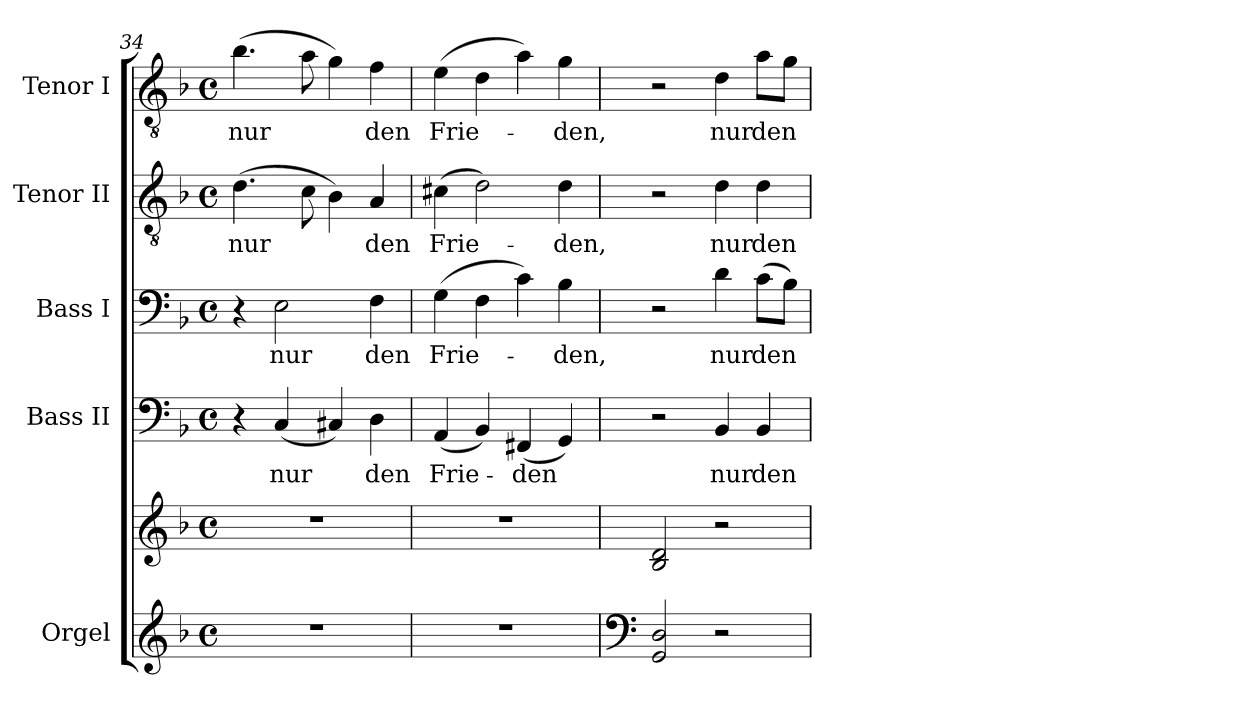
**kern	**kern	**kern	**text	**kern	**text	**kern	**text	**kern	**text
*part5	*part5	*part4	*part4	*part3	*part3	*part2	*part2	*part1	*part1
*staff6	*staff5	*staff4	*staff4	*staff3	*staff3	*staff2	*staff2	*staff1	*staff1
*I"Orgel	*	*I"Bass II	*	*I"Bass I	*	*I"Tenor II	*	*I"Tenor I	*
*I'Org.	*	*I'B.	*	*I'B.	*	*I'T.	*	*I'T.	*
*clefG2	*clefG2	*clefF4	*	*clefF4	*	*clefGv2	*	*clefGv2	*
*	*	*	*	*	*	*ITrd7c12	*	*ITrd7c12	*
*k[b-]	*k[b-]	*k[b-]	*	*k[b-]	*	*k[b-]	*	*k[b-]	*
*F:	*F:	*F:	*	*F:	*	*F:	*	*F:	*
*M4/4	*M4/4	*M4/4	*	*M4/4	*	*M4/4	*	*M4/4	*
*met(c)	*met(c)	*met(c)	*	*met(c)	*	*met(c)	*	*met(c)	*
=34	=34	=34	=34	=34	=34	=34	=34	=34	=34
!	!	!	!	!	!	!	!LO:LY:b:color=#000000	!	!
!	!	!	!	!	!	!	!	!	!LO:LY:b:color=#000000
1r	1r	4r	.	4r	.	(4.Di\	nur	(4.B-i\	nur
!	!	!	!LO:LY:b:color=#000000	!	!	!	!	!	!
!	!	!	!	!	!LO:LY:b:color=#000000	!	!	!	!
.	.	(4Ci/	nur	2Ei\	nur	.	.	.	.
.	.	.	.	.	.	8Ci\	.	8Ai\	.
.	.	4C#Xi/)	.	.	.	4BB-i\)	.	4Gi\)	.
!	!	!	!LO:LY:b:color=#000000	!	!	!	!	!	!
!	!	!	!	!	!LO:LY:b:color=#000000	!	!	!	!
!	!	!	!	!	!	!	!LO:LY:b:color=#000000	!	!
!	!	!	!	!	!	!	!	!	!LO:LY:b:color=#000000
.	.	4Di\	den	4Fi\	den	4AAi/	den	4Fi\	den
=35	=35	=35	=35	=35	=35	=35	=35	=35	=35
!	!	!	!LO:LY:b:color=#000000	!	!	!	!	!	!
!	!	!	!	!	!LO:LY:b:color=#000000	!	!	!	!
!	!	!	!	!	!	!	!LO:LY:b:color=#000000	!	!
!	!	!	!	!	!	!	!	!	!LO:LY:b:color=#000000
1r	1r	(4AAi/	Frie-	(4Gi\	Frie-	(4C#Xi\	Frie-	(4Ei\	Frie-
.	.	4BB-i/)	.	4Fi\	.	2Di\)	.	4Di\	.
!	!	!	!LO:LY:b:color=#000000	!	!	!	!	!	!
.	.	(4FF#Xi/	-den	4ci\)	.	.	.	4Ai\)	.
!	!	!	!	!	!LO:LY:b:color=#000000	!	!	!	!
!	!	!	!	!	!	!	!LO:LY:b:color=#000000	!	!
!	!	!	!	!	!	!	!	!	!LO:LY:b:color=#000000
.	.	4GGi/)	.	4B-i\	-den,	4Di\	-den,	4Gi\	-den,
=36	=36	=36	=36	=36	=36	=36	=36	=36	=36
*clefF4	*	*	*	*	*	*	*	*	*
2GGi/ 2Di	2B-i/ 2di	2r	.	2r	.	2r	.	2r	.
!	!	!	!LO:LY:b:color=#000000	!	!	!	!	!	!
!	!	!	!	!	!LO:LY:b:color=#000000	!	!	!	!
!	!	!	!	!	!	!	!LO:LY:b:color=#000000	!	!
!	!	!	!	!	!	!	!	!	!LO:LY:b:color=#000000
2r	2r	4BB-i/	nur	4di\	nur	4Di\	nur	4Di\	nur
!	!	!	!LO:LY:b:color=#000000	!	!	!	!	!	!
!	!	!	!	!	!LO:LY:b:color=#000000	!	!	!	!
!	!	!	!	!	!	!	!LO:LY:b:color=#000000	!	!
!	!	!	!	!	!	!	!	!	!LO:LY:b:color=#000000
.	.	4BB-i/	den	(8ci\L	den	4Di\	den	8Ai\L	den
.	.	.	.	8B-i\J)	.	.	.	8Gi\J	.
=	=	=	=	=	=	=	=	=	=
*-	*-	*-	*-	*-	*-	*-	*-	*-	*-
